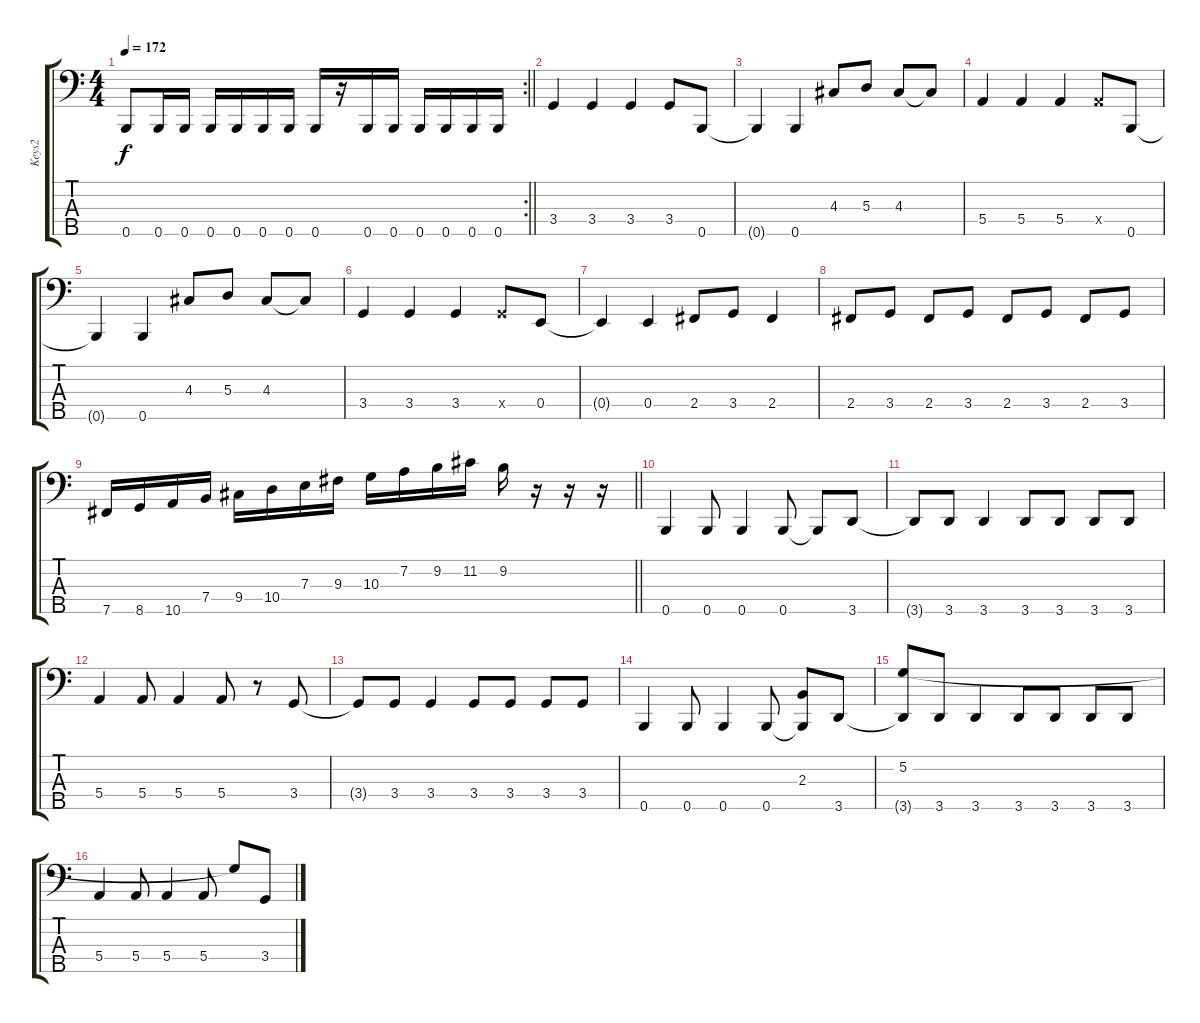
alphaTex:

\track ("Keys2" "Keys2") {instrument electricbasspick}
\staff {score tabs}
\tuning (G2 D2 A1 E1 B0) {hide}
\rc 2
\ts (4 4)
\tempo 172
\clef f4
\barLineRight lightlight
\ks c
0.5.8{dy f} 0.5.16 0.5.16 0.5.16 0.5.16 0.5.16 0.5.16 0.5.16 r.16 0.5.16 0.5.16 0.5.16 0.5.16 0.5.16 0.5.16 |
3.4.4 3.4.4 3.4.4 3.4.8 0.5.8 |
0.5{t}.4 0.5.4 4.3.8 5.3.8 4.3.8 4.3{t}.8 |
5.4.4 5.4.4 5.4.4 5.4{x}.8 0.5.8 |
0.5{t}.4 0.5.4 4.3.8 5.3.8 4.3.8 4.3{t}.8 |
3.4.4 3.4.4 3.4.4 3.4{x}.8 0.4.8 |
0.4{t}.4 0.4.4 2.4.8 3.4.8 2.4.4 |
2.4.8 3.4.8 2.4.8 3.4.8 2.4.8 3.4.8 2.4.8 3.4.8 |
\barLineRight lightlight
7.5.16 8.5.16 10.5.16 7.4.16 9.4.16 10.4.16 7.3.16 9.3.16 10.3.16 7.2.16 9.2.16 11.2.16 9.2.16 r.16 r.16 r.16 |
0.5.4 0.5.8 0.5.4 0.5.8 0.5{t}.8 3.5.8 |
3.5{t}.8 3.5.8 3.5.4 3.5.8 3.5.8 3.5.8 3.5.8 |
5.4.4 5.4.8 5.4.4 5.4.8 r.8 3.4.8 |
3.4{t}.8 3.4.8 3.4.4 3.4.8 3.4.8 3.4.8 3.4.8 |
0.5.4 0.5.8 0.5.4 0.5.8 (2.3 0.5{t}).8 3.5.8 |
(5.2 3.5{t}).8 3.5.8 3.5.4 3.5.8 3.5.8 3.5.8 3.5.8 |
5.4.4 5.4.8 5.4.4 5.4.8 5.2{t}.8 3.4.8
